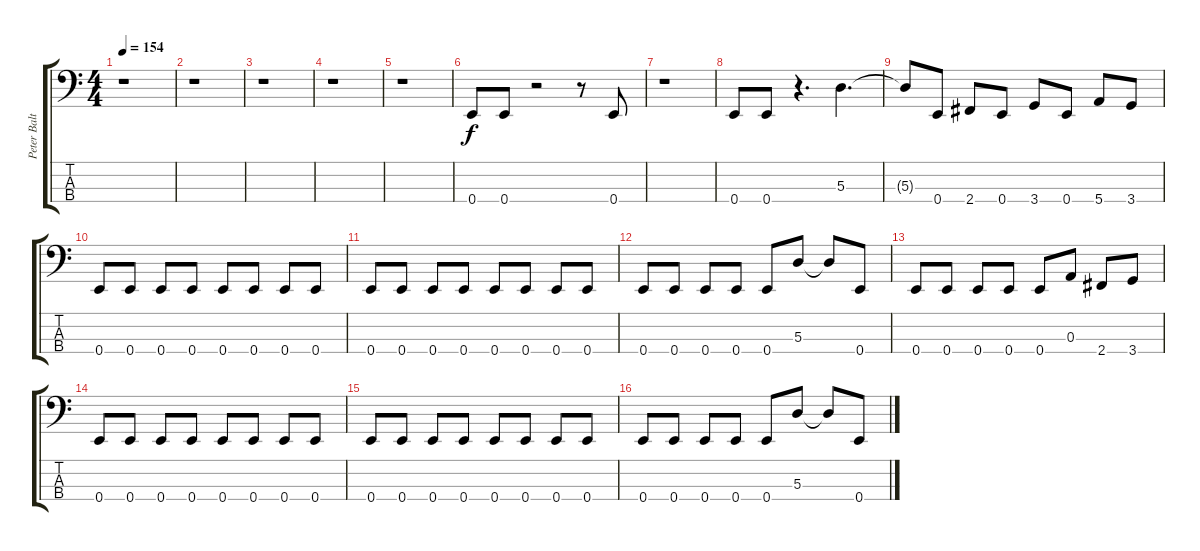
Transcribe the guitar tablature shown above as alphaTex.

\track ("Peter Baltes" "Peter Balt") {instrument electricbassfinger}
\staff {score tabs}
\tuning (G2 D2 A1 E1) {hide}
\ts (4 4)
\tempo 154
\clef f4
\ks c
r.1{dy f instrument electricbassfinger} |
r.1 |
r.1 |
r.1 |
r.1 |
0.4.8 0.4.8 r.2 r.8 0.4.8 |
r.1 |
0.4.8 0.4.8 r.4{d} 5.3.4{d} |
5.3{t}.8 0.4.8 2.4.8 0.4.8 3.4.8 0.4.8 5.4.8 3.4.8 |
0.4.8 0.4.8 0.4.8 0.4.8 0.4.8 0.4.8 0.4.8 0.4.8 |
0.4.8 0.4.8 0.4.8 0.4.8 0.4.8 0.4.8 0.4.8 0.4.8 |
0.4.8 0.4.8 0.4.8 0.4.8 0.4.8 5.3.8 5.3{t}.8 0.4.8 |
0.4.8 0.4.8 0.4.8 0.4.8 0.4.8 0.3.8 2.4.8 3.4.8 |
0.4.8 0.4.8 0.4.8 0.4.8 0.4.8 0.4.8 0.4.8 0.4.8 |
0.4.8 0.4.8 0.4.8 0.4.8 0.4.8 0.4.8 0.4.8 0.4.8 |
0.4.8 0.4.8 0.4.8 0.4.8 0.4.8 5.3.8 5.3{t}.8 0.4.8
